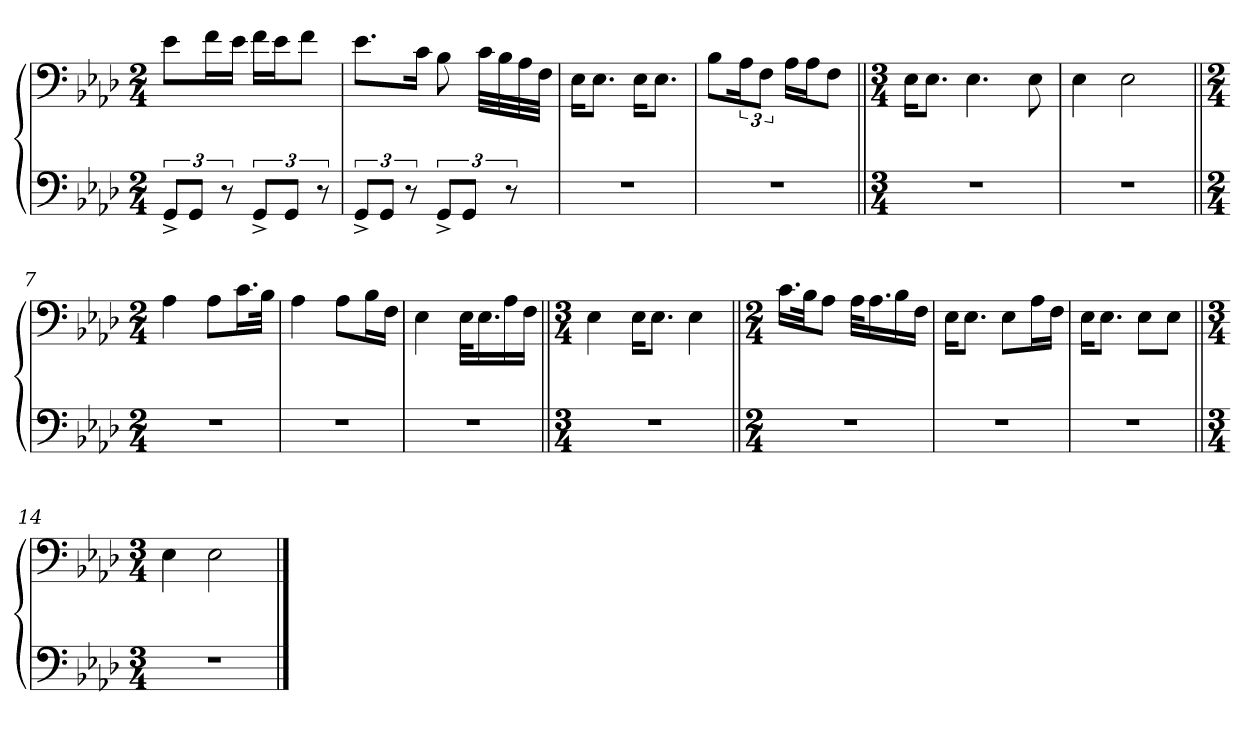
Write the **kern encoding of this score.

**kern	**kern
*part1	*part1
*staff2	*staff1
*clefF4	*clefF4
*k[b-e-a-d-]	*k[b-e-a-d-]
*M2/4	*M2/4
=1	=1
12GG^/L	8e-\L
12GG/J	.
.	16f\L
12r	.
.	16e-\JJ
12GG^/L	16f\LL
.	16e-\J
12GG/J	.
.	8f\J
12r	.
=2	=2
12GG^/L	8.e-\L
12GG/J	.
12r	.
.	16c\Jk
12GG^/L	8B-\
12GG/J	.
.	32c\LLL
.	32B-\
12r	.
.	32A-\
.	32F\JJJ
=3	=3
2r	16E-\KL
.	8.E-\J
.	16E-\KL
.	8.E-\J
=4	=4
2r	8B-\L
.	24A-\K
.	12F\J
.	16A-\LL
.	16A-\J
.	8F\J
=5||	=5||
*M3/4	*M3/4
2.r	16E-\KL
.	8.E-\J
.	4.E-\
.	8E-\
=6	=6
2.r	4E-\
.	2E-\
=7||	=7||
*M2/4	*M2/4
2r	4A-\
.	8A-\L
.	16.c\L
.	32B-\JJk
=8	=8
2r	4A-\
.	8A-\L
.	16B-\L
.	16F\JJ
=9	=9
2r	4E-\
.	32E-\KLL
.	16.E-\
.	16A-\
.	16F\JJ
=10||	=10||
*M3/4	*M3/4
2.r	4E-\
.	16E-\KL
.	8.E-\J
.	4E-\
=11||	=11||
*M2/4	*M2/4
2r	16.c\LL
.	32B-\JK
.	8A-\J
.	32A-\KLL
.	16.A-\
.	16B-\
.	16F\JJ
=12	=12
2r	16E-\KL
.	8.E-\J
.	8E-\L
.	16A-\L
.	16F\JJ
=13	=13
2r	16E-\KL
.	8.E-\J
.	8E-\L
.	8E-\J
=14||	=14||
*M3/4	*M3/4
2.r	4E-\
.	2E-\
==	==
*-	*-
